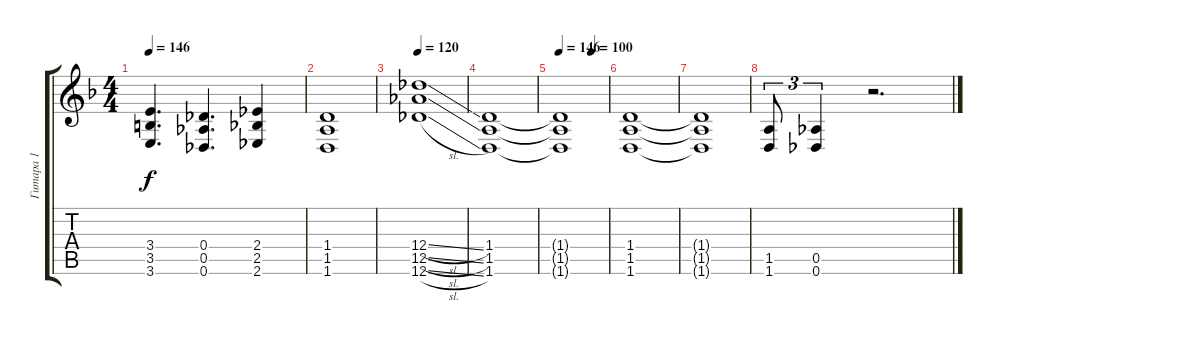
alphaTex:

\track ("Гитара 1" "Гитара 1") {instrument distortionguitar}
\staff {score tabs}
\tuning (Eb4 Bb3 Gb3 Db3 Ab2 Db2) {hide}
\ts (4 4)
\tempo 146
\clef g2
\ks dminor
(3.4 3.5 3.6).4{d dy f} (0.4 0.5 0.6).4{d} (2.4 2.5 2.6).4 |
(1.4 1.5 1.6).1 |
\tempo 120
(12.4{sl} 12.5{sl} 12.6{sl}).1 |
(1.4 1.5 1.6).1 |
\tempo 146
\tempo (100 0.6666666666666666)
(1.4{t} 1.5{t} 1.6{t}).1 |
(1.4 1.5 1.6).1 |
(1.4{t} 1.5{t} 1.6{t}).1 |
(1.5 1.6).8{tu (3 2)} (0.5 0.6).4{tu (3 2)} r.2{d}
